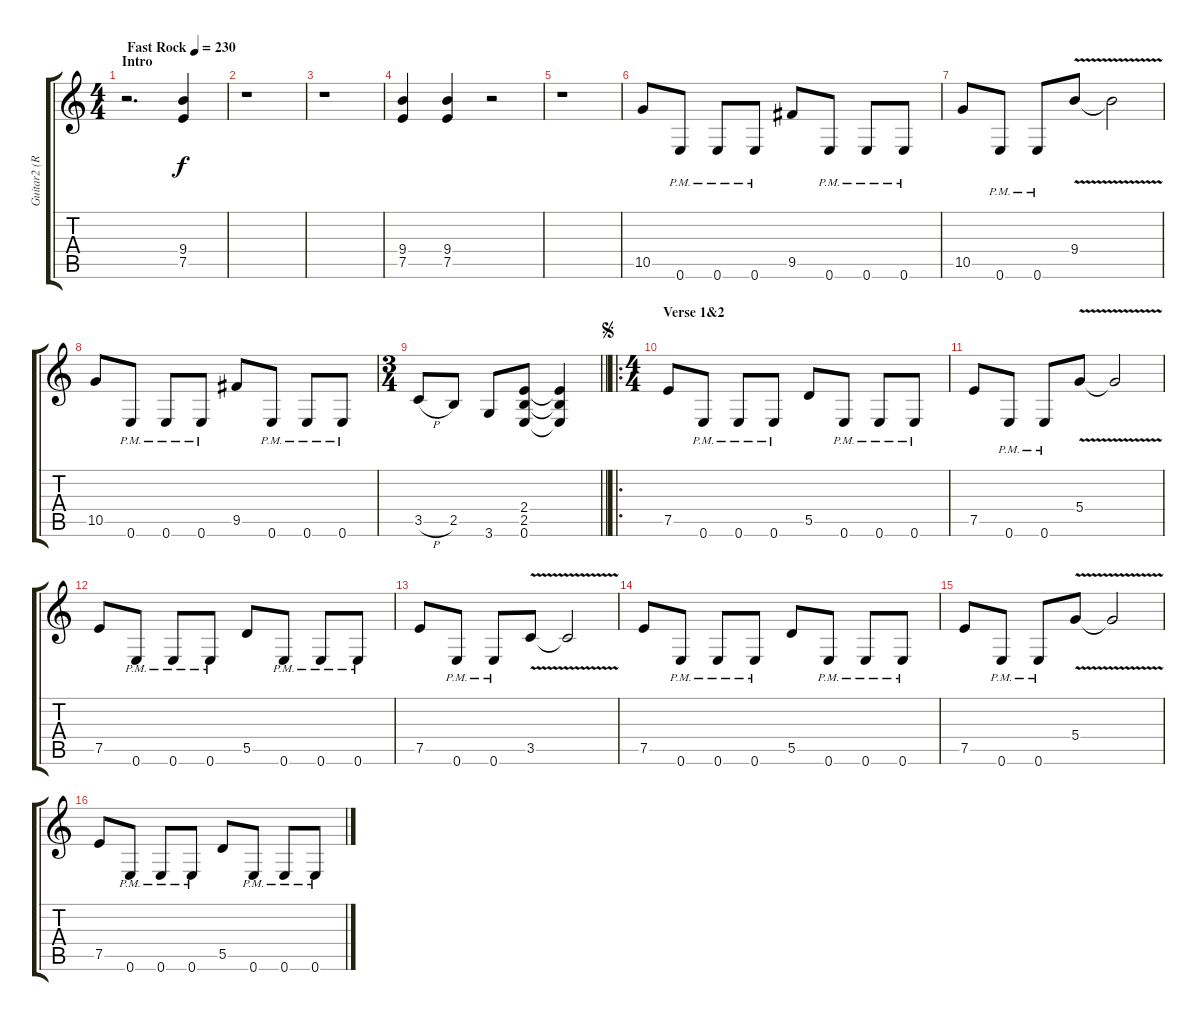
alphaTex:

\track ("Guitar2 (Rhythm)" "Guitar2 (R") {instrument distortionguitar}
\staff {score tabs}
\tuning (E4 B3 G3 D3 A2 E2) {hide}
\ts (4 4)
\section ("" "Intro")
\tempo (230 "Fast Rock")
\clef g2
\ks c
r.2{d dy f instrument distortionguitar} (9.4 7.5).4 |
r.1 |
r.1 |
(9.4 7.5).4 (9.4 7.5).4 r.2 |
r.1 |
10.5.8 0.6{pm}.8 0.6{pm}.8 0.6{pm}.8 9.5.8 0.6{pm}.8 0.6{pm}.8 0.6{pm}.8 |
10.5.8 0.6{pm}.8 0.6{pm}.8 9.4{v}.8 9.4{t}.2 |
10.5.8 0.6{pm}.8 0.6{pm}.8 0.6{pm}.8 9.5.8 0.6{pm}.8 0.6{pm}.8 0.6{pm}.8 |
\ts (3 4)
\barLineRight lightlight
3.5{h}.8 2.5.8 3.6.8 (2.4 2.5 0.6).8 (2.4{t} 2.5{t} 0.6{t}).4 |
\ro
\ts (4 4)
\section ("" "Verse 1&2")
\jump segno
7.5.8 0.6{pm}.8 0.6{pm}.8 0.6{pm}.8 5.5.8 0.6{pm}.8 0.6{pm}.8 0.6{pm}.8 |
7.5.8 0.6{pm}.8 0.6{pm}.8 5.4{v}.8 5.4{t}.2 |
7.5.8 0.6{pm}.8 0.6{pm}.8 0.6{pm}.8 5.5.8 0.6{pm}.8 0.6{pm}.8 0.6{pm}.8 |
7.5.8 0.6{pm}.8 0.6{pm}.8 3.5{v}.8 3.5{t}.2 |
7.5.8 0.6{pm}.8 0.6{pm}.8 0.6{pm}.8 5.5.8 0.6{pm}.8 0.6{pm}.8 0.6{pm}.8 |
7.5.8 0.6{pm}.8 0.6{pm}.8 5.4{v}.8 5.4{t}.2 |
7.5.8 0.6{pm}.8 0.6{pm}.8 0.6{pm}.8 5.5.8 0.6{pm}.8 0.6{pm}.8 0.6{pm}.8
